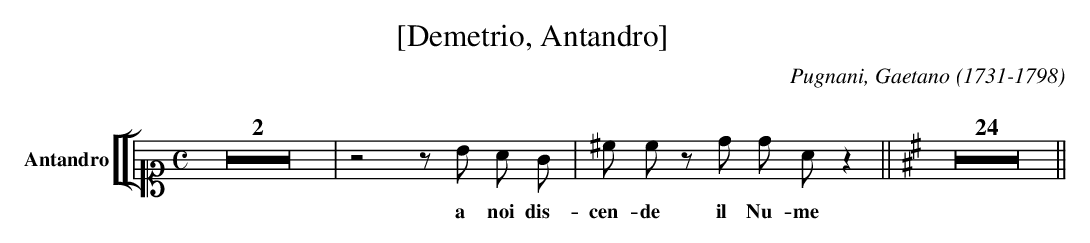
X:1
T:[Demetrio, Antandro]
C:Pugnani, Gaetano (1731-1798)
M:C
L:1/4
K:C
V: 24 clef=alto1 name="Antandro" sname="Ant."
%%staves [[ 24 ]]
   [L:1/8] Z2 | z4 z B A G | ^c c z d d A z2 ||\
w: a noi dis-cen-de il Nu-me
   [Q:Adagio] [K:D] Z24|| \
